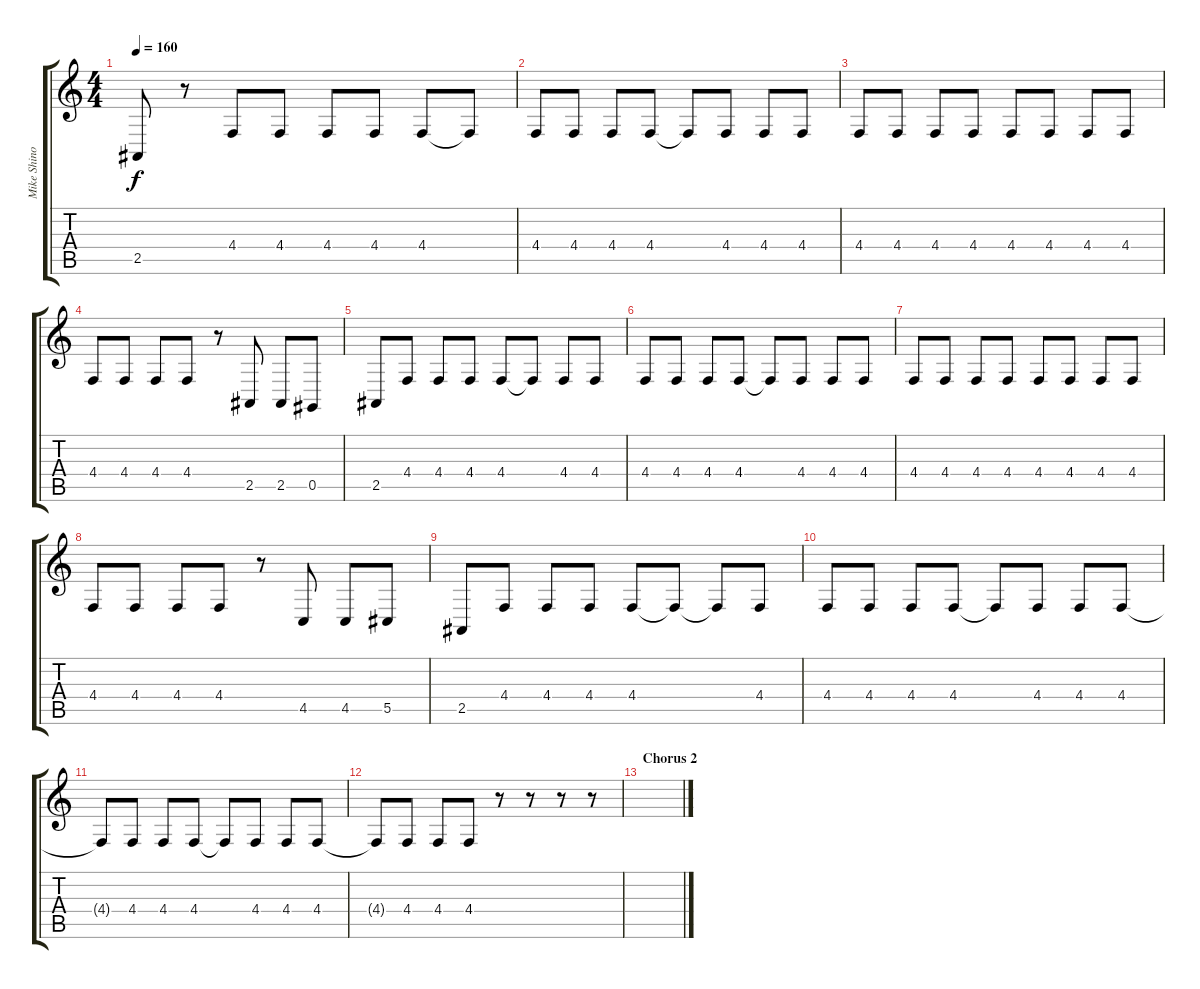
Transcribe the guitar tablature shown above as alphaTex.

\track ("Mike Shinoda (Volume Effect)" "Mike Shino") {instrument cello}
\staff {score tabs}
\tuning (Eb4 Bb3 Gb3 Db3 Ab2 Eb2) {hide}
\ts (4 4)
\tempo 160
\clef g2
\ks c
2.5.8{dy f} r.8 4.4.8 4.4.8 4.4.8 4.4.8 4.4.8 4.4{t}.8 |
4.4.8 4.4.8 4.4.8 4.4.8 4.4{t}.8 4.4.8 4.4.8 4.4.8 |
4.4.8 4.4.8 4.4.8 4.4.8 4.4.8 4.4.8 4.4.8 4.4.8 |
4.4.8 4.4.8 4.4.8 4.4.8 r.8 2.5.8 2.5.8 0.5.8 |
2.5.8 4.4.8 4.4.8 4.4.8 4.4.8 4.4{t}.8 4.4.8 4.4.8 |
4.4.8 4.4.8 4.4.8 4.4.8 4.4{t}.8 4.4.8 4.4.8 4.4.8 |
4.4.8 4.4.8 4.4.8 4.4.8 4.4.8 4.4.8 4.4.8 4.4.8 |
4.4.8 4.4.8 4.4.8 4.4.8 r.8 4.5.8 4.5.8 5.5.8 |
2.5.8 4.4.8 4.4.8 4.4.8 4.4.8 4.4{t}.8 4.4{t}.8 4.4.8 |
4.4.8 4.4.8 4.4.8 4.4.8 4.4{t}.8 4.4.8 4.4.8 4.4.8 |
4.4{t}.8 4.4.8 4.4.8 4.4.8 4.4{t}.8 4.4.8 4.4.8 4.4.8 |
4.4{t}.8 4.4.8 4.4.8 4.4.8 r.8 r.8 r.8 r.8 |
\section ("" "Chorus 2")
